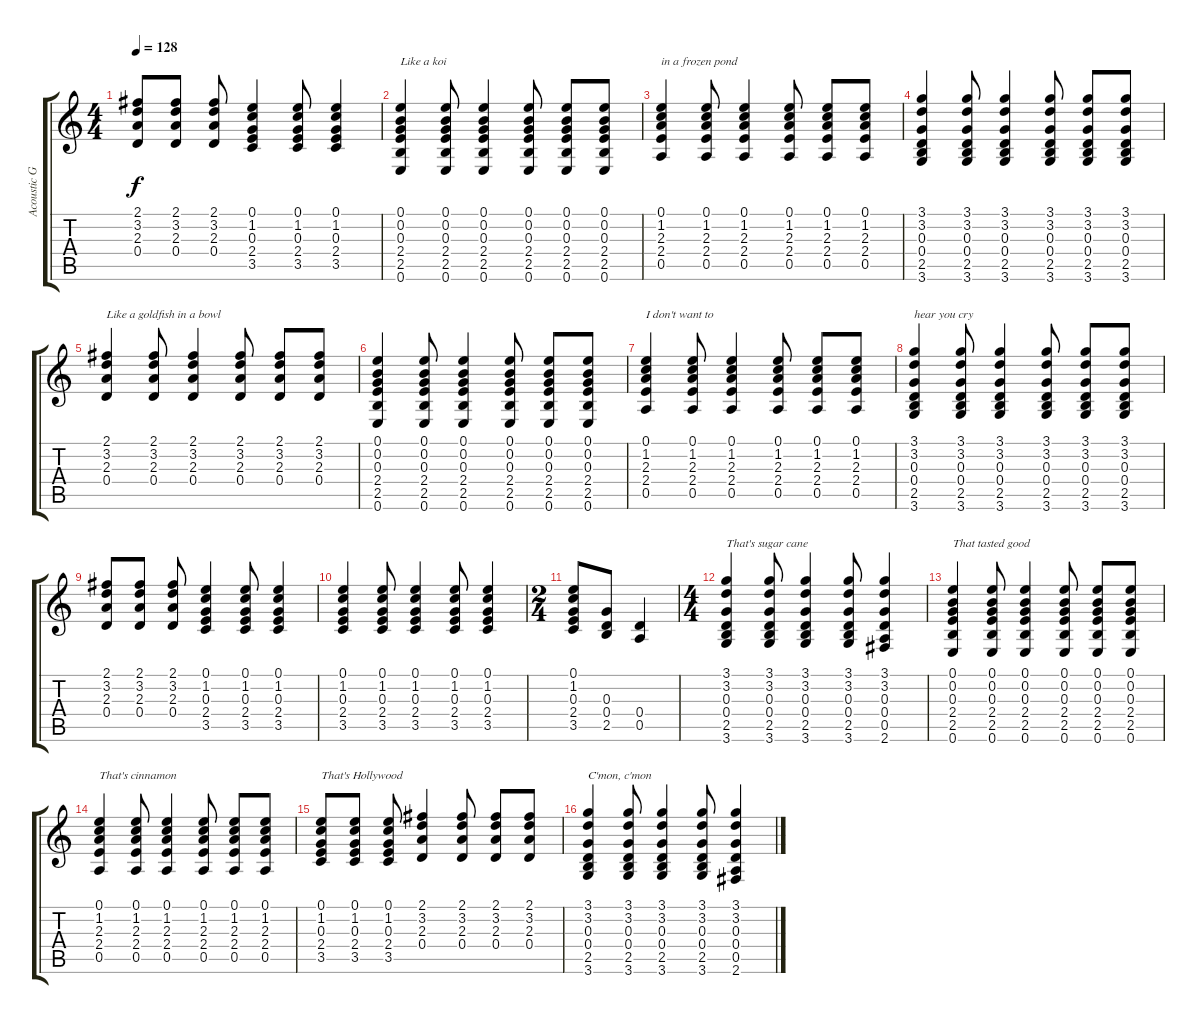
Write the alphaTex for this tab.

\track ("Acoustic Guitar" "Acoustic G") {instrument acousticguitarsteel}
\staff {score tabs}
\tuning (E4 B3 G3 D3 A2 E2) {hide}
\ts (4 4)
\tempo 128
\clef g2
\ks c
(2.1 3.2 2.3 0.4).8{dy f} (2.1 3.2 2.3 0.4).8 (2.1 3.2 2.3 0.4).8 (0.1 1.2 0.3 2.4 3.5).4 (0.1 1.2 0.3 2.4 3.5).8 (0.1 1.2 0.3 2.4 3.5).4 |
(0.1 0.2 0.3 2.4 2.5 0.6).4{txt "Like a koi"} (0.1 0.2 0.3 2.4 2.5 0.6).8 (0.1 0.2 0.3 2.4 2.5 0.6).4 (0.1 0.2 0.3 2.4 2.5 0.6).8 (0.1 0.2 0.3 2.4 2.5 0.6).8 (0.1 0.2 0.3 2.4 2.5 0.6).8 |
(0.1 1.2 2.3 2.4 0.5).4{txt "in a frozen pond"} (0.1 1.2 2.3 2.4 0.5).8 (0.1 1.2 2.3 2.4 0.5).4 (0.1 1.2 2.3 2.4 0.5).8 (0.1 1.2 2.3 2.4 0.5).8 (0.1 1.2 2.3 2.4 0.5).8 |
(3.1 3.2 0.3 0.4 2.5 3.6).4 (3.1 3.2 0.3 0.4 2.5 3.6).8 (3.1 3.2 0.3 0.4 2.5 3.6).4 (3.1 3.2 0.3 0.4 2.5 3.6).8 (3.1 3.2 0.3 0.4 2.5 3.6).8 (3.1 3.2 0.3 0.4 2.5 3.6).8 |
(2.1 3.2 2.3 0.4).4{txt "Like a goldfish in a bowl"} (2.1 3.2 2.3 0.4).8 (2.1 3.2 2.3 0.4).4 (2.1 3.2 2.3 0.4).8 (2.1 3.2 2.3 0.4).8 (2.1 3.2 2.3 0.4).8 |
(0.1 0.2 0.3 2.4 2.5 0.6).4 (0.1 0.2 0.3 2.4 2.5 0.6).8 (0.1 0.2 0.3 2.4 2.5 0.6).4 (0.1 0.2 0.3 2.4 2.5 0.6).8 (0.1 0.2 0.3 2.4 2.5 0.6).8 (0.1 0.2 0.3 2.4 2.5 0.6).8 |
(0.1 1.2 2.3 2.4 0.5).4{txt "I don't want to"} (0.1 1.2 2.3 2.4 0.5).8 (0.1 1.2 2.3 2.4 0.5).4 (0.1 1.2 2.3 2.4 0.5).8 (0.1 1.2 2.3 2.4 0.5).8 (0.1 1.2 2.3 2.4 0.5).8 |
(3.1 3.2 0.3 0.4 2.5 3.6).4{txt "hear you cry"} (3.1 3.2 0.3 0.4 2.5 3.6).8 (3.1 3.2 0.3 0.4 2.5 3.6).4 (3.1 3.2 0.3 0.4 2.5 3.6).8 (3.1 3.2 0.3 0.4 2.5 3.6).8 (3.1 3.2 0.3 0.4 2.5 3.6).8 |
(2.1 3.2 2.3 0.4).8 (2.1 3.2 2.3 0.4).8 (2.1 3.2 2.3 0.4).8 (0.1 1.2 0.3 2.4 3.5).4 (0.1 1.2 0.3 2.4 3.5).8 (0.1 1.2 0.3 2.4 3.5).4 |
(0.1 1.2 0.3 2.4 3.5).4 (0.1 1.2 0.3 2.4 3.5).8 (0.1 1.2 0.3 2.4 3.5).4 (0.1 1.2 0.3 2.4 3.5).8 (0.1 1.2 0.3 2.4 3.5).4 |
\ts (2 4)
(0.1 1.2 0.3 2.4 3.5).8 (0.3 0.4 2.5).8 (0.4 0.5).4 |
\ts (4 4)
(3.1 3.2 0.3 0.4 2.5 3.6).4{txt "That's sugar cane"} (3.1 3.2 0.3 0.4 2.5 3.6).8 (3.1 3.2 0.3 0.4 2.5 3.6).4 (3.1 3.2 0.3 0.4 2.5 3.6).8 (3.1 3.2 0.3 0.4 0.5 2.6).4 |
(0.1 0.2 0.3 2.4 2.5 0.6).4{txt "That tasted good"} (0.1 0.2 0.3 2.4 2.5 0.6).8 (0.1 0.2 0.3 2.4 2.5 0.6).4 (0.1 0.2 0.3 2.4 2.5 0.6).8 (0.1 0.2 0.3 2.4 2.5 0.6).8 (0.1 0.2 0.3 2.4 2.5 0.6).8 |
(0.1 1.2 2.3 2.4 0.5).4{txt "That's cinnamon"} (0.1 1.2 2.3 2.4 0.5).8 (0.1 1.2 2.3 2.4 0.5).4 (0.1 1.2 2.3 2.4 0.5).8 (0.1 1.2 2.3 2.4 0.5).8 (0.1 1.2 2.3 2.4 0.5).8 |
(0.1 1.2 0.3 2.4 3.5).8{txt "That's Hollywood"} (0.1 1.2 0.3 2.4 3.5).8 (0.1 1.2 0.3 2.4 3.5).8 (2.1 3.2 2.3 0.4).4 (2.1 3.2 2.3 0.4).8 (2.1 3.2 2.3 0.4).8 (2.1 3.2 2.3 0.4).8 |
(3.1 3.2 0.3 0.4 2.5 3.6).4{txt "C'mon, c'mon"} (3.1 3.2 0.3 0.4 2.5 3.6).8 (3.1 3.2 0.3 0.4 2.5 3.6).4 (3.1 3.2 0.3 0.4 2.5 3.6).8 (3.1 3.2 0.3 0.4 0.5 2.6).4
